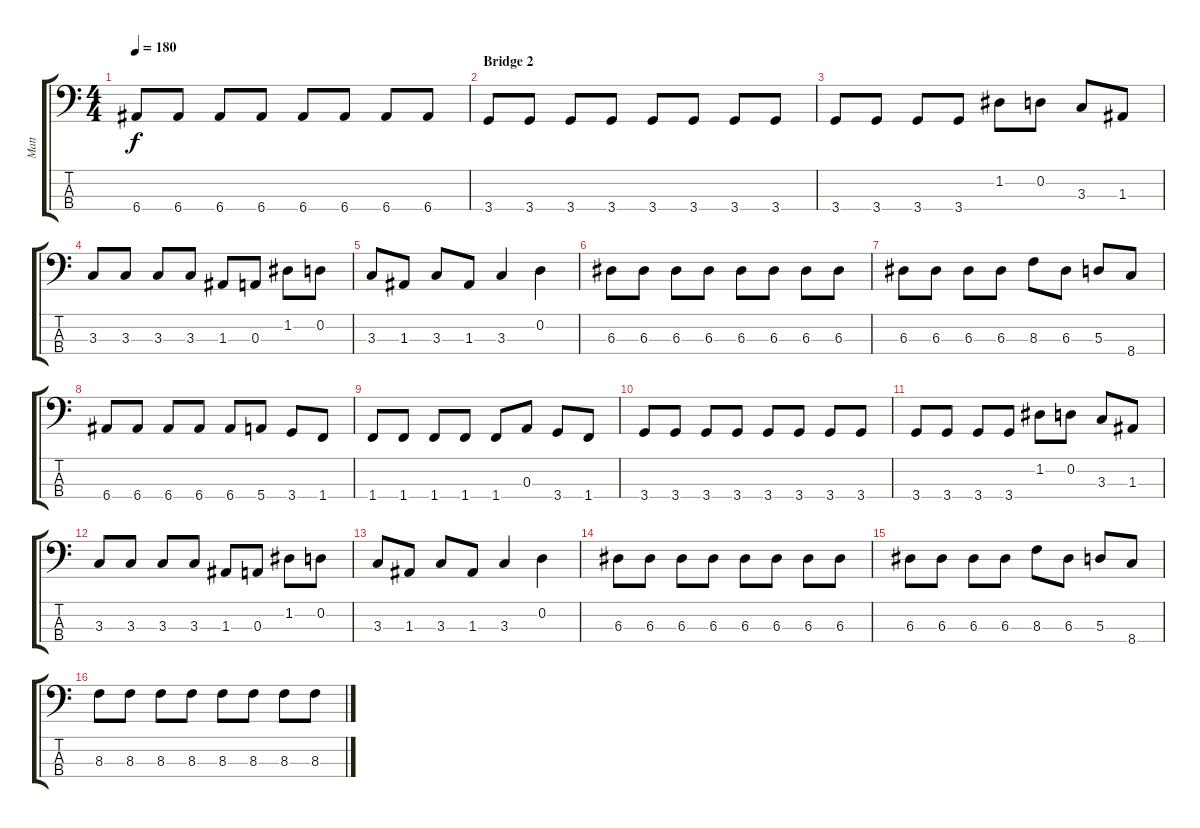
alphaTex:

\track ("Matt " "Matt ") {instrument electricbasspick}
\staff {score tabs}
\tuning (G2 D2 A1 E1) {hide}
\ts (4 4)
\tempo 180
\clef f4
\ks c
6.4.8{dy f} 6.4.8 6.4.8 6.4.8 6.4.8 6.4.8 6.4.8 6.4.8 |
\section ("" "Bridge 2")
3.4.8 3.4.8 3.4.8 3.4.8 3.4.8 3.4.8 3.4.8 3.4.8 |
3.4.8 3.4.8 3.4.8 3.4.8 1.2.8 0.2.8 3.3.8 1.3.8 |
3.3.8 3.3.8 3.3.8 3.3.8 1.3.8 0.3.8 1.2.8 0.2.8 |
3.3.8 1.3.8 3.3.8 1.3.8 3.3.4 0.2.4 |
6.3.8 6.3.8 6.3.8 6.3.8 6.3.8 6.3.8 6.3.8 6.3.8 |
6.3.8 6.3.8 6.3.8 6.3.8 8.3.8 6.3.8 5.3.8 8.4.8 |
6.4.8 6.4.8 6.4.8 6.4.8 6.4.8 5.4.8 3.4.8 1.4.8 |
1.4.8 1.4.8 1.4.8 1.4.8 1.4.8 0.3.8 3.4.8 1.4.8 |
3.4.8 3.4.8 3.4.8 3.4.8 3.4.8 3.4.8 3.4.8 3.4.8 |
3.4.8 3.4.8 3.4.8 3.4.8 1.2.8 0.2.8 3.3.8 1.3.8 |
3.3.8 3.3.8 3.3.8 3.3.8 1.3.8 0.3.8 1.2.8 0.2.8 |
3.3.8 1.3.8 3.3.8 1.3.8 3.3.4 0.2.4 |
6.3.8 6.3.8 6.3.8 6.3.8 6.3.8 6.3.8 6.3.8 6.3.8 |
6.3.8 6.3.8 6.3.8 6.3.8 8.3.8 6.3.8 5.3.8 8.4.8 |
8.3.8 8.3.8 8.3.8 8.3.8 8.3.8 8.3.8 8.3.8 8.3.8
